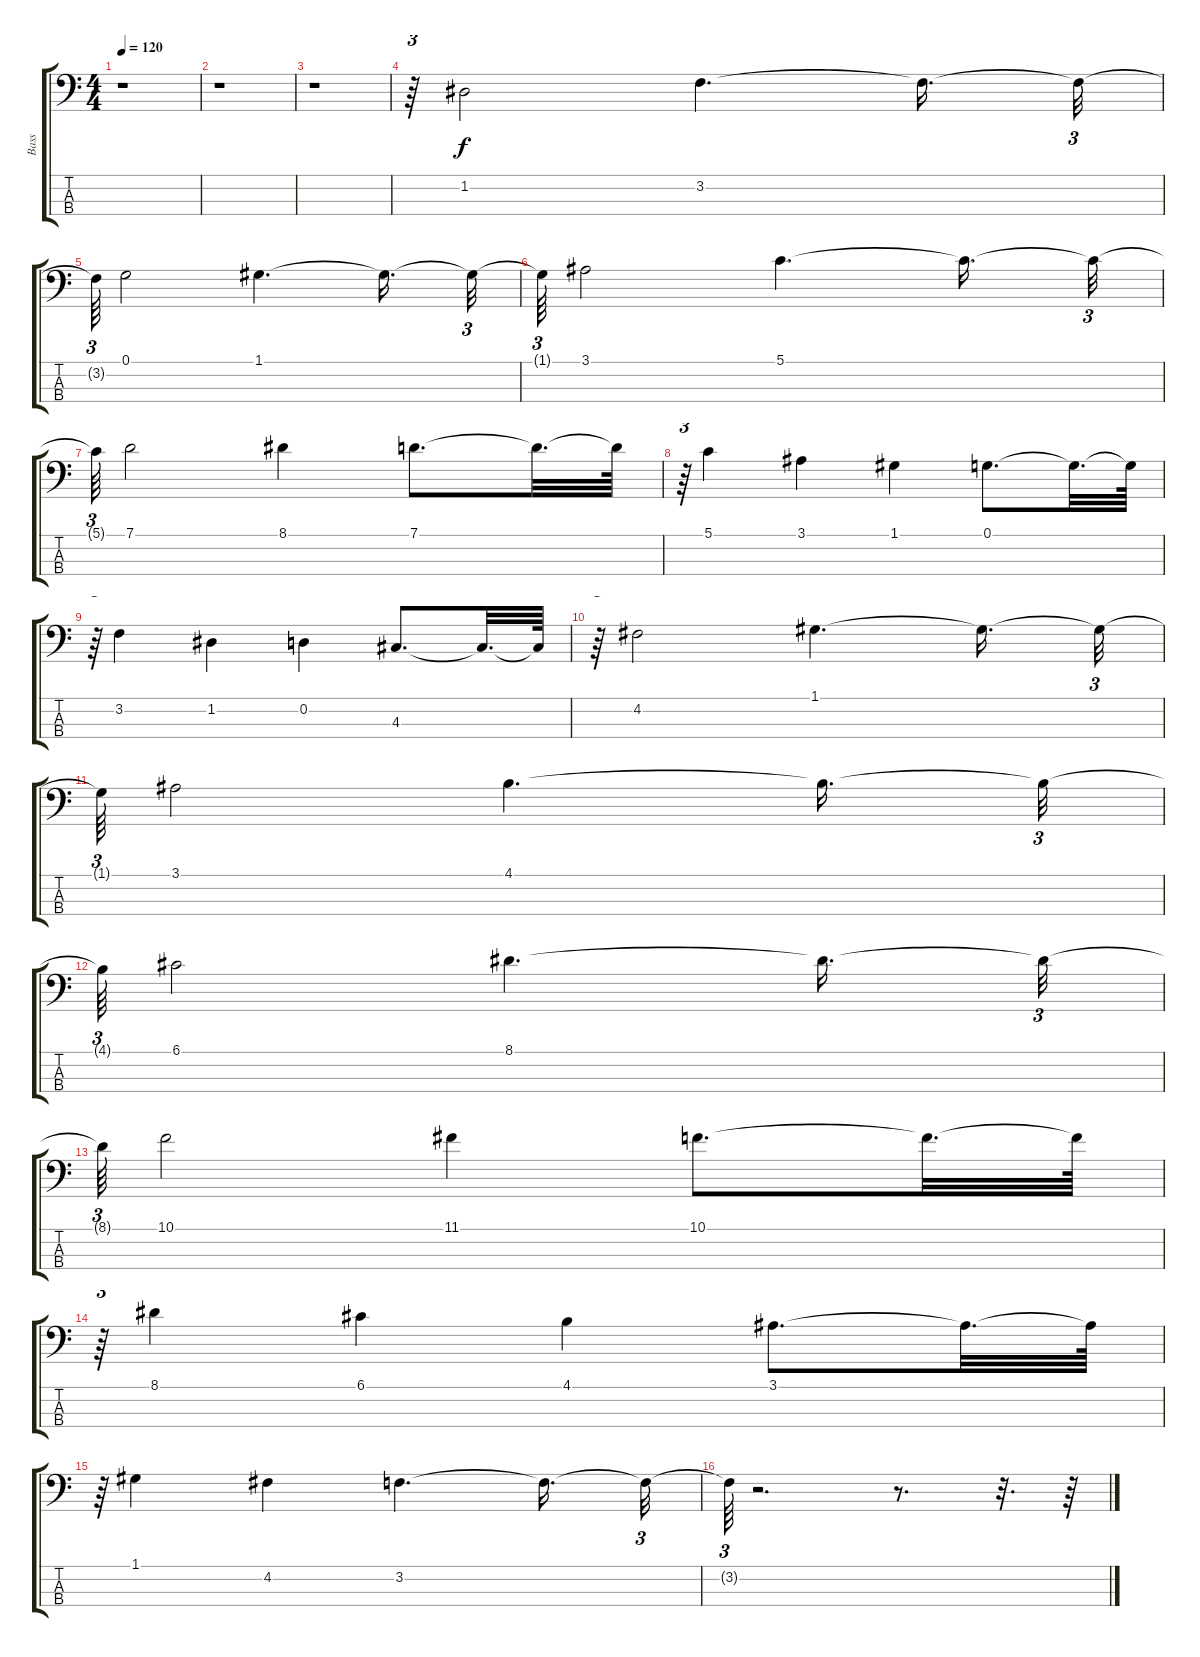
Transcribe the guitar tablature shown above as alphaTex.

\track ("Bass" "Bass") {instrument slapbass2}
\staff {score tabs}
\tuning (G2 D2 A1 E1) {hide}
\ts (4 4)
\tempo 120
\clef f4
\ks c
r.1{dy f} |
r.1 |
r.1 |
r.64{tu (3 2)} 1.2.2 3.2.4{d} 3.2{t}.16{d} 3.2{t}.32{tu (3 2)} |
3.2{t}.64{tu (3 2)} 0.1.2 1.1.4{d} 1.1{t}.16{d} 1.1{t}.32{tu (3 2)} |
1.1{t}.64{tu (3 2)} 3.1.2 5.1.4{d} 5.1{t}.16{d} 5.1{t}.32{tu (3 2)} |
5.1{t}.64{tu (3 2)} 7.1.2 8.1.4 7.1.8{d} 7.1{t}.32{d} 7.1{t}.64 |
r.64{tu (3 2)} 5.1.4 3.1.4 1.1.4 0.1.8{d} 0.1{t}.32{d} 0.1{t}.64 |
r.64{tu (3 2)} 3.2.4 1.2.4 0.2.4 4.3.8{d} 4.3{t}.32{d} 4.3{t}.64 |
r.64{tu (3 2)} 4.2.2 1.1.4{d} 1.1{t}.16{d} 1.1{t}.32{tu (3 2)} |
1.1{t}.64{tu (3 2)} 3.1.2 4.1.4{d} 4.1{t}.16{d} 4.1{t}.32{tu (3 2)} |
4.1{t}.64{tu (3 2)} 6.1.2 8.1.4{d} 8.1{t}.16{d} 8.1{t}.32{tu (3 2)} |
8.1{t}.64{tu (3 2)} 10.1.2 11.1.4 10.1.8{d} 10.1{t}.32{d} 10.1{t}.64 |
r.64{tu (3 2)} 8.1.4 6.1.4 4.1.4 3.1.8{d} 3.1{t}.32{d} 3.1{t}.64 |
r.64{tu (3 2)} 1.1.4 4.2.4 3.2.4{d} 3.2{t}.16{d} 3.2{t}.32{tu (3 2)} |
3.2{t}.64{tu (3 2)} r.2{d} r.8{d} r.32{d} r.64
